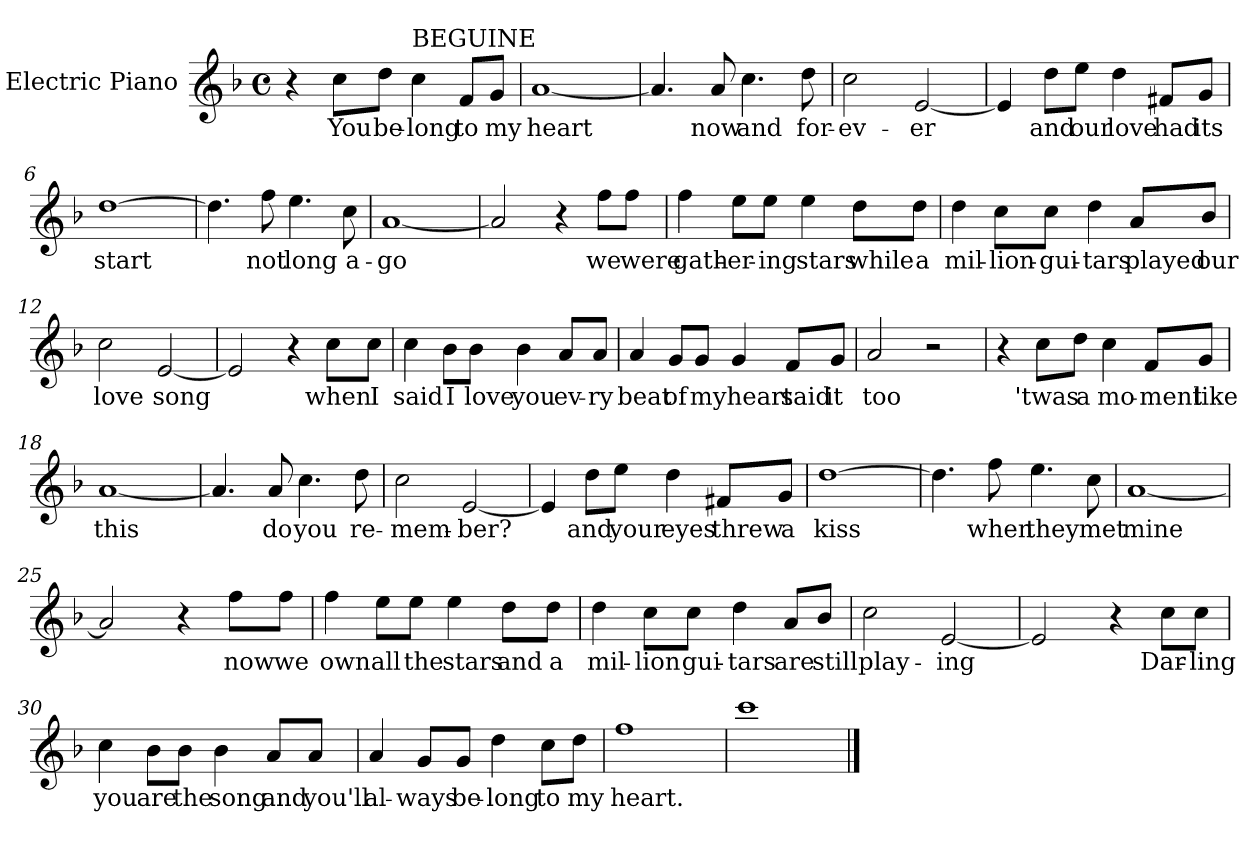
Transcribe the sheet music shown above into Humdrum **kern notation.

**kern	**text
*part1	*part1
*staff1	*staff1
*I"Electric Piano	*
*I'E.Pno	*
*clefG2	*
*k[b-]	*
*F:	*
*M4/4	*
*met(c)	*
=1	=1
4r	.
8cc\L	You
8dd\J	be-
!LO:TX:a:t=BEGUINE	!
4cc\	-long
8f/L	to
8g/J	my
=2	=2
[1a	heart
=3	=3
4.a/]	.
8a/	now
4.cc\	and
8dd\	for-
=4	=4
2cc\	-ev-
[2e/	-er
!!LO:LB:g=z
=5	=5
4e/]	.
8dd\L	and
8ee\J	our
4dd\	love
8f#X/L	had
8g/J	its
=6	=6
[1dd	start
=7	=7
4.dd\]	.
8ff\	not
4.ee\	long
8cc\	a-
=8	=8
[1a	-go
=9	=9
2a/]	.
4r	.
8ff\L	we
8ff\J	were
!!LO:LB:g=z
=10	=10
4ff\	gath-
8ee\L	-er-
8ee\J	-ing
4ee\	stars
8dd\L	while
8dd\J	a
=11	=11
4dd\	mil-
8cc\L	-lion-
8cc\J	-gui-
4dd\	-tars
8a/L	played
8b-/J	our
=12	=12
2cc\	love
[2e/	song
!!LO:LB:g=z
=13	=13
2e/]	.
4r	.
8cc\L	when
8cc\J	I
=14	=14
4cc\	said
8b-\L	I
8b-\J	love
4b-\	you
8a/L	ev-
8a/J	-ry
=15	=15
4a/	beat
8g/L	of
8g/J	my
4g/	heart
8f/L	said
8g/J	it
=16	=16
2a/	too
2r	.
!!LO:LB:g=z
=17	=17
4r	.
8cc\L	'twas
8dd\J	a
4cc\	mo-
8f/L	-ment
8g/J	like
=18	=18
[1a	this
=19	=19
4.a/]	.
8a/	do
4.cc\	you
8dd\	re-
=20	=20
2cc\	-mem-
[2e/	-ber?
!!LO:LB:g=z
=21	=21
4e/]	.
8dd\L	and
8ee\J	your
4dd\	eyes
8f#X/L	threw
8g/J	a
=22	=22
[1dd	kiss
=23	=23
4.dd\]	.
8ff\	when
4.ee\	they
8cc\	met
=24	=24
[1a	mine
=25	=25
2a/]	.
4r	.
8ff\L	now
8ff\J	we
!!LO:LB:g=z
=26	=26
4ff\	own
8ee\L	all
8ee\J	the
4ee\	stars
8dd\L	and
8dd\J	a
=27	=27
4dd\	mil-
8cc\L	-lion
8cc\J	gui-
4dd\	-tars
8a/L	are
8b-/J	still
=28	=28
2cc\	play-
[2e/	-ing
=29	=29
2e/]	.
4r	.
8cc\L	Dar-
8cc\J	-ling
!!LO:LB:g=z
=30	=30
4cc\	you
8b-\L	are
8b-\J	the
4b-\	song
8a/L	and
8a/J	you'll
=31	=31
4a/	al-
8g/L	-ways
8g/J	be-
4dd\	-long
8cc\L	to
8dd\J	my
=32	=32
1ff	heart.
=33	=33
1ccc	.
==	==
*-	*-
